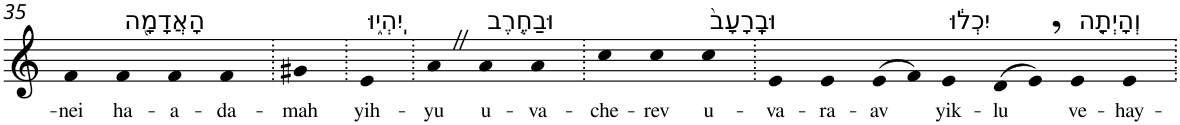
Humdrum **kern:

**kern	**text
*part1	*part1
*staff1	*staff1
*I"Piano	*
*I'Pno	*
!!LO:PB:g=z
*clefG2	*
*k[]	*
=35	=35
!	!LO:LY:b
4f	-nei
!LO:TX:a:t=הָאֲדָמָ֖ה	!
!	!LO:LY:b
4f	ha-
!	!LO:LY:b
4f	-a-
!	!LO:LY:b
4f	-da-
=36.	=36.
!	!LO:LY:b
4g#X	-mah
=37.	=37.
!LO:TX:a:t=יִֽהְי֑וּ	!
!	!LO:LY:b
4e	yih-
=38.	=38.
!	!LO:LY:b
4aZ	-yu
!LO:TX:a:t=וּבַחֶ֤רֶב	!
!	!LO:LY:b
4a	u-
!	!LO:LY:b
4a	-va-
=39.	=39.
!	!LO:LY:b
4cc	-che-
!	!LO:LY:b
4cc	-rev
!LO:TX:a:t=וּבָֽרָעָב֙	!
!	!LO:LY:b
4cc	u-
=40.	=40.
!	!LO:LY:b
4e	-va-
!	!LO:LY:b
4e	-ra-
!	!LO:LY:b
(>8e	-av
8f)	.
!LO:TX:a:t=יִכְל֔וּ	!
!	!LO:LY:b
4e	yik-
!	!LO:LY:b
(>8d	-lu
8e,)	.
!LO:TX:a:t=וְהָיְתָ֤ה	!
!	!LO:LY:b
4e	ve-
!	!LO:LY:b
4e	-hay-
=.	=.
*-	*-
